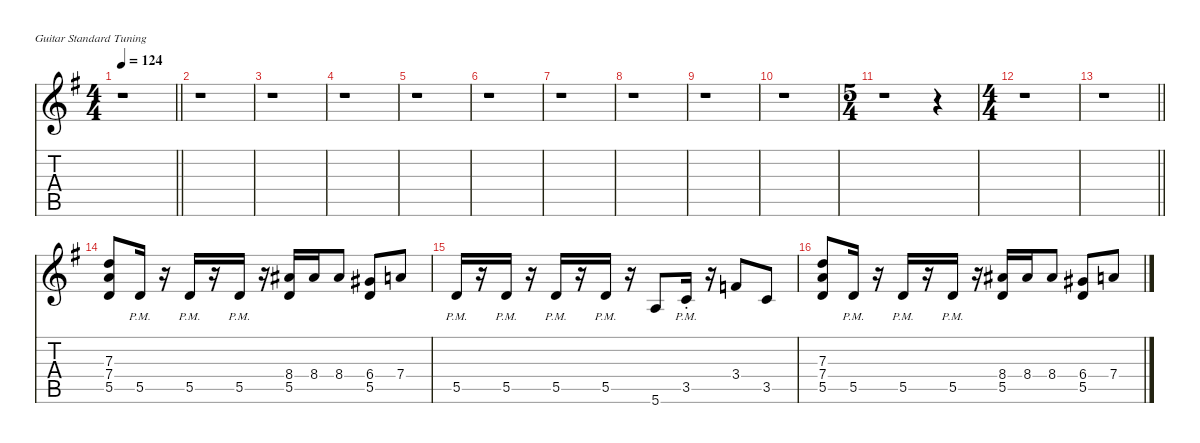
\defaultSystemsLayout 4
\hideDynamics
\bracketExtendMode nobrackets
\singleTrackTrackNamePolicy hidden
\multiTrackTrackNamePolicy hidden
\otherSystemsTrackNameOrientation horizontal
\track ("Guitar 3" "od.guit.") {defaultSystemsLayout 8 instrument distortionguitar}
\staff {score tabs}
\tuning (E4 B3 G3 D3 A2 E2)
\ts (4 4)
\tempo 124
\clef g2
\barLineRight lightlight
\ks eminor
r.1{dy f beam Down} |
r.1{beam Down} |
r.1{beam Down} |
r.1{beam Down} |
r.1{beam Down} |
r.1{beam Down} |
r.1{beam Down} |
r.1{beam Down} |
r.1{beam Down} |
r.1{beam Down} |
\ts (5 4)
\beaming (8 6 4)
r.1{beam Down} r.4{beam Down} |
\ts (4 4)
\beaming (8 2 2 2 2)
r.1{beam Down} |
\barLineRight lightlight
r.1{beam Down} |
(7.3{acc forcenatural} 7.4{acc forcenatural} 5.5{acc forcenatural}).8{beam Up} 5.5{pm acc forcenatural}.16{beam Up} r.16{beam Up} 5.5{pm acc forcenatural}.16{beam Up} r.16{beam Up} 5.5{pm acc forcenatural}.16{beam Up} r.16{beam Up} (8.4{acc #} 5.5{acc forcenatural}).16{beam Up} 8.4{acc #}.16{beam Up} 8.4{acc #}.8{beam Up} (6.4{acc #} 5.5{acc forcenatural}).8{beam Up} 7.4{acc forcenatural}.8{beam Up} |
5.5{pm acc forcenatural}.16{beam Up} r.16{beam Up} 5.5{pm acc forcenatural}.16{beam Up} r.16{beam Up} 5.5{pm acc forcenatural}.16{beam Up} r.16{beam Up} 5.5{pm acc forcenatural}.16{beam Up} r.16{beam Up} 5.6{acc forcenatural}.8{beam Up} 3.5{pm st acc forcenatural}.16{beam Up} r.16{beam Up} 3.4{acc forcenatural}.8{beam Up} 3.5{acc forcenatural}.8{beam Up} |
(7.3{acc forcenatural} 7.4{acc forcenatural} 5.5{acc forcenatural}).8{beam Up} 5.5{pm acc forcenatural}.16{beam Up} r.16{beam Up} 5.5{pm acc forcenatural}.16{beam Up} r.16{beam Up} 5.5{pm acc forcenatural}.16{beam Up} r.16{beam Up} (8.4{acc #} 5.5{acc forcenatural}).16{beam Up} 8.4{acc #}.16{beam Up} 8.4{acc #}.8{beam Up} (6.4{acc #} 5.5{acc forcenatural}).8{beam Up} 7.4{acc forcenatural}.8{beam Up}
